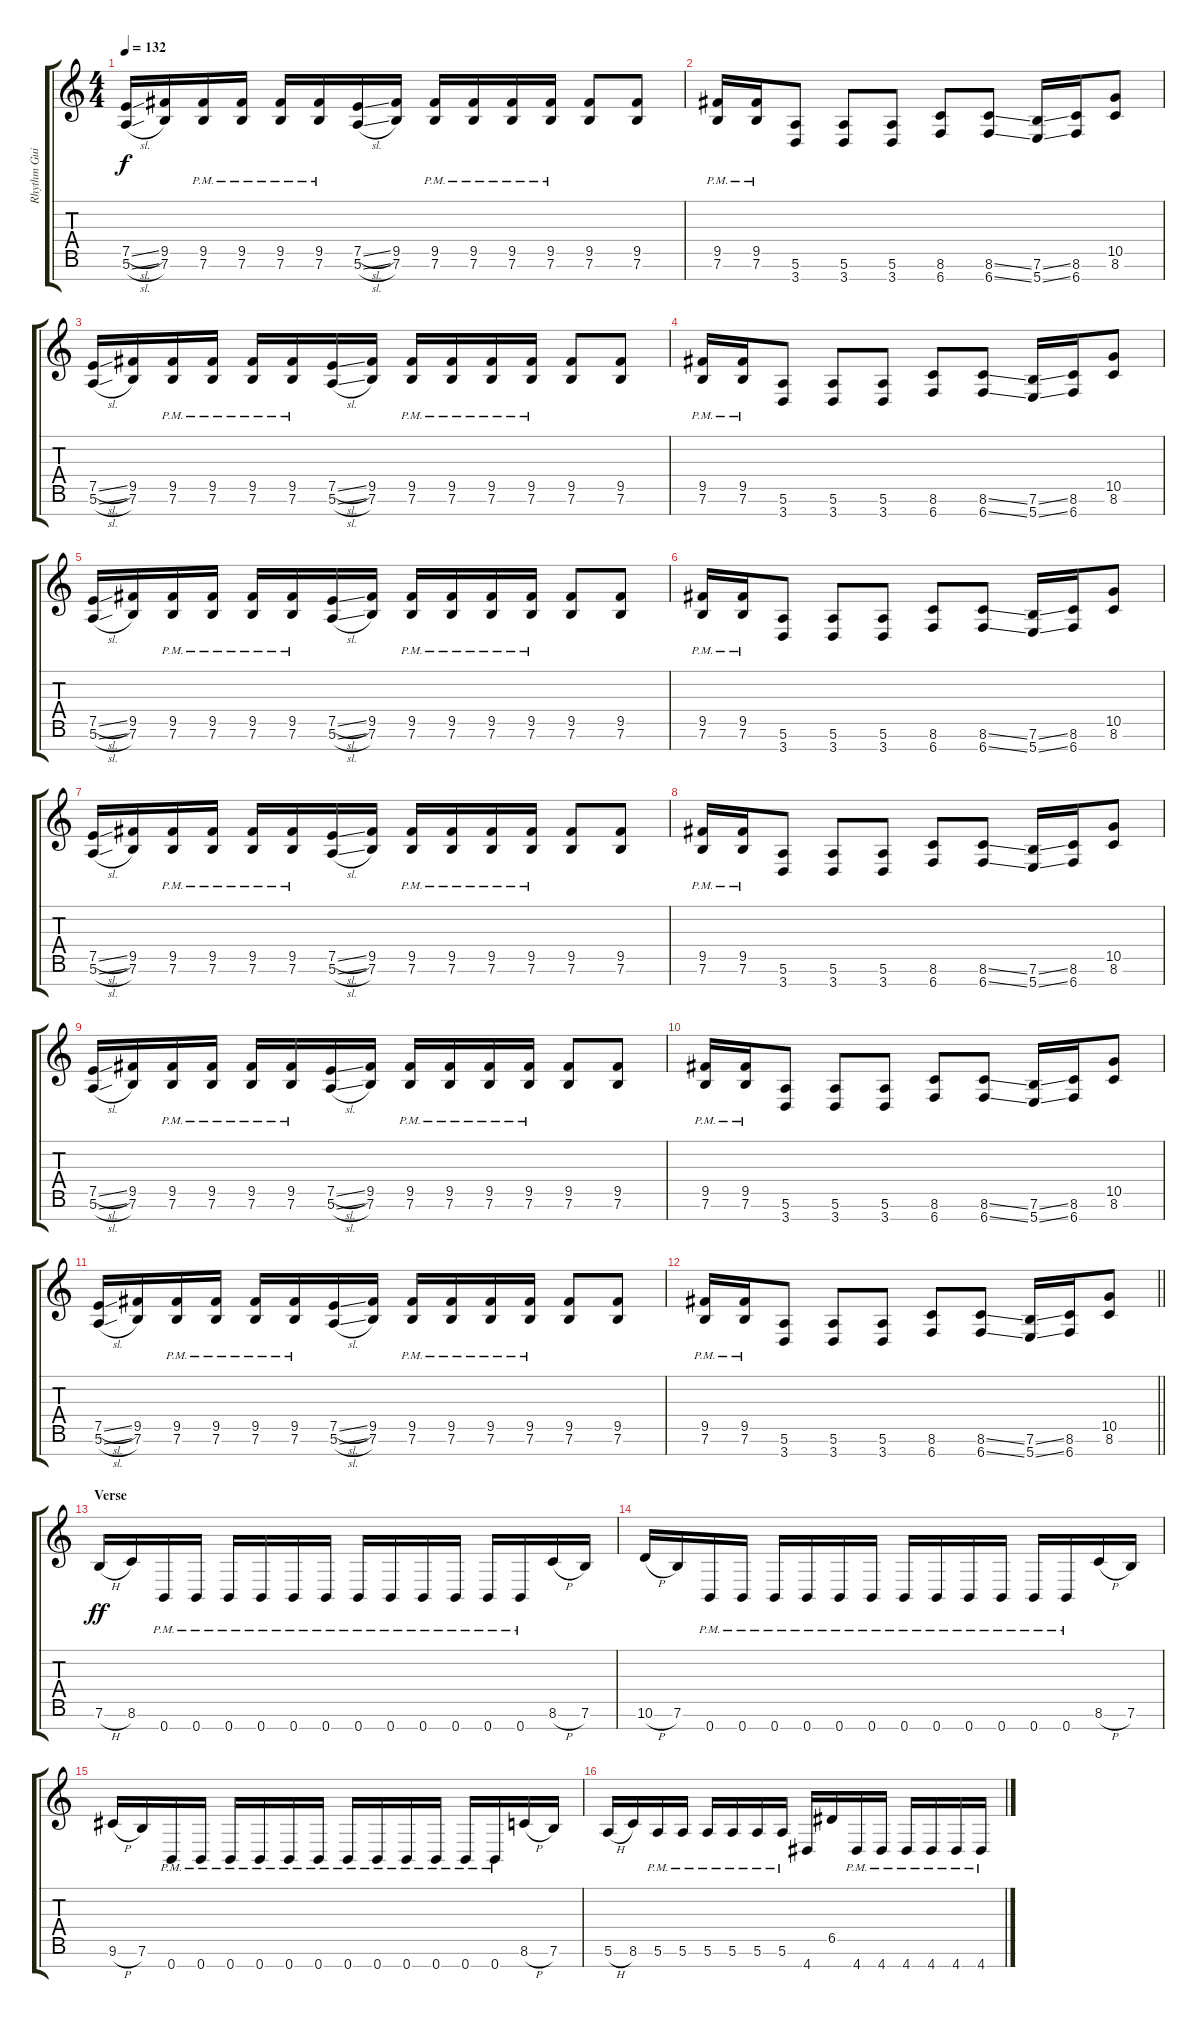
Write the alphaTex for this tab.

\track ("Rhythm Guitar 1" "Rhythm Gui") {instrument distortionguitar}
\staff {score tabs}
\tuning (E4 B3 G3 D3 A2 E2 B1) {hide}
\ts (4 4)
\tempo 132
\clef g2
\ks c
(7.5{sl} 5.6{sl}).16{dy f} (9.5 7.6).16 (9.5{pm} 7.6{pm}).16 (9.5{pm} 7.6{pm}).16 (9.5{pm} 7.6{pm}).16 (9.5{pm} 7.6{pm}).16 (7.5{sl} 5.6{sl}).16 (9.5 7.6).16 (9.5{pm} 7.6{pm}).16 (9.5{pm} 7.6{pm}).16 (9.5{pm} 7.6{pm}).16 (9.5{pm} 7.6{pm}).16 (9.5 7.6).8 (9.5 7.6).8 |
(9.5{pm} 7.6{pm}).16 (9.5{pm} 7.6{pm}).16 (5.6 3.7).8 (5.6 3.7).8 (5.6 3.7).8 (8.6 6.7).8 (8.6{ss} 6.7{ss}).8 (7.6{ss} 5.7{ss}).16 (8.6 6.7).16 (10.5 8.6).8 |
(7.5{sl} 5.6{sl}).16 (9.5 7.6).16 (9.5{pm} 7.6{pm}).16 (9.5{pm} 7.6{pm}).16 (9.5{pm} 7.6{pm}).16 (9.5{pm} 7.6{pm}).16 (7.5{sl} 5.6{sl}).16 (9.5 7.6).16 (9.5{pm} 7.6{pm}).16 (9.5{pm} 7.6{pm}).16 (9.5{pm} 7.6{pm}).16 (9.5{pm} 7.6{pm}).16 (9.5 7.6).8 (9.5 7.6).8 |
(9.5{pm} 7.6{pm}).16 (9.5{pm} 7.6{pm}).16 (5.6 3.7).8 (5.6 3.7).8 (5.6 3.7).8 (8.6 6.7).8 (8.6{ss} 6.7{ss}).8 (7.6{ss} 5.7{ss}).16 (8.6 6.7).16 (10.5 8.6).8 |
(7.5{sl} 5.6{sl}).16 (9.5 7.6).16 (9.5{pm} 7.6{pm}).16 (9.5{pm} 7.6{pm}).16 (9.5{pm} 7.6{pm}).16 (9.5{pm} 7.6{pm}).16 (7.5{sl} 5.6{sl}).16 (9.5 7.6).16 (9.5{pm} 7.6{pm}).16 (9.5{pm} 7.6{pm}).16 (9.5{pm} 7.6{pm}).16 (9.5{pm} 7.6{pm}).16 (9.5 7.6).8 (9.5 7.6).8 |
(9.5{pm} 7.6{pm}).16 (9.5{pm} 7.6{pm}).16 (5.6 3.7).8 (5.6 3.7).8 (5.6 3.7).8 (8.6 6.7).8 (8.6{ss} 6.7{ss}).8 (7.6{ss} 5.7{ss}).16 (8.6 6.7).16 (10.5 8.6).8 |
(7.5{sl} 5.6{sl}).16 (9.5 7.6).16 (9.5{pm} 7.6{pm}).16 (9.5{pm} 7.6{pm}).16 (9.5{pm} 7.6{pm}).16 (9.5{pm} 7.6{pm}).16 (7.5{sl} 5.6{sl}).16 (9.5 7.6).16 (9.5{pm} 7.6{pm}).16 (9.5{pm} 7.6{pm}).16 (9.5{pm} 7.6{pm}).16 (9.5{pm} 7.6{pm}).16 (9.5 7.6).8 (9.5 7.6).8 |
(9.5{pm} 7.6{pm}).16 (9.5{pm} 7.6{pm}).16 (5.6 3.7).8 (5.6 3.7).8 (5.6 3.7).8 (8.6 6.7).8 (8.6{ss} 6.7{ss}).8 (7.6{ss} 5.7{ss}).16 (8.6 6.7).16 (10.5 8.6).8 |
(7.5{sl} 5.6{sl}).16 (9.5 7.6).16 (9.5{pm} 7.6{pm}).16 (9.5{pm} 7.6{pm}).16 (9.5{pm} 7.6{pm}).16 (9.5{pm} 7.6{pm}).16 (7.5{sl} 5.6{sl}).16 (9.5 7.6).16 (9.5{pm} 7.6{pm}).16 (9.5{pm} 7.6{pm}).16 (9.5{pm} 7.6{pm}).16 (9.5{pm} 7.6{pm}).16 (9.5 7.6).8 (9.5 7.6).8 |
(9.5{pm} 7.6{pm}).16 (9.5{pm} 7.6{pm}).16 (5.6 3.7).8 (5.6 3.7).8 (5.6 3.7).8 (8.6 6.7).8 (8.6{ss} 6.7{ss}).8 (7.6{ss} 5.7{ss}).16 (8.6 6.7).16 (10.5 8.6).8 |
(7.5{sl} 5.6{sl}).16 (9.5 7.6).16 (9.5{pm} 7.6{pm}).16 (9.5{pm} 7.6{pm}).16 (9.5{pm} 7.6{pm}).16 (9.5{pm} 7.6{pm}).16 (7.5{sl} 5.6{sl}).16 (9.5 7.6).16 (9.5{pm} 7.6{pm}).16 (9.5{pm} 7.6{pm}).16 (9.5{pm} 7.6{pm}).16 (9.5{pm} 7.6{pm}).16 (9.5 7.6).8 (9.5 7.6).8 |
\barLineRight lightlight
(9.5{pm} 7.6{pm}).16 (9.5{pm} 7.6{pm}).16 (5.6 3.7).8 (5.6 3.7).8 (5.6 3.7).8 (8.6 6.7).8 (8.6{ss} 6.7{ss}).8 (7.6{ss} 5.7{ss}).16 (8.6 6.7).16 (10.5 8.6).8 |
\section ("" "Verse")
7.6{h}.16{dy ff} 8.6.16 0.7{pm}.16 0.7{pm}.16 0.7{pm}.16 0.7{pm}.16 0.7{pm}.16 0.7{pm}.16 0.7{pm}.16 0.7{pm}.16 0.7{pm}.16 0.7{pm}.16 0.7{pm}.16 0.7{pm}.16 8.6{h}.16 7.6.16 |
10.6{h}.16 7.6.16 0.7{pm}.16 0.7{pm}.16 0.7{pm}.16 0.7{pm}.16 0.7{pm}.16 0.7{pm}.16 0.7{pm}.16 0.7{pm}.16 0.7{pm}.16 0.7{pm}.16 0.7{pm}.16 0.7{pm}.16 8.6{h}.16 7.6.16 |
9.6{h}.16 7.6.16 0.7{pm}.16 0.7{pm}.16 0.7{pm}.16 0.7{pm}.16 0.7{pm}.16 0.7{pm}.16 0.7{pm}.16 0.7{pm}.16 0.7{pm}.16 0.7{pm}.16 0.7{pm}.16 0.7{pm}.16 8.6{h}.16 7.6.16 |
5.6{h}.16 8.6.16 5.6{pm}.16 5.6{pm}.16 5.6{pm}.16 5.6{pm}.16 5.6{pm}.16 5.6{pm}.16 4.7.16 6.5.16 4.7{pm}.16 4.7{pm}.16 4.7{pm}.16 4.7{pm}.16 4.7{pm}.16 4.7{pm}.16
